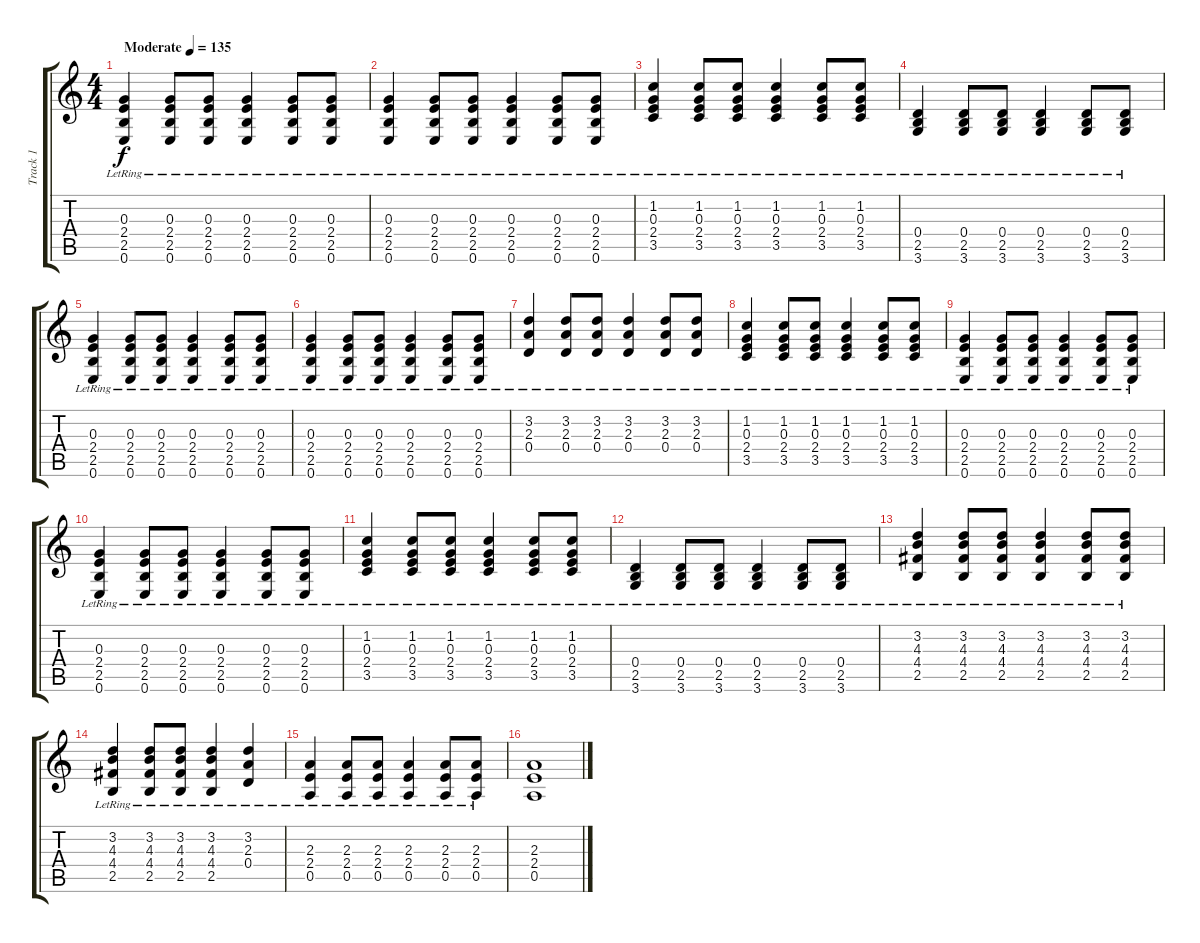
\track ("Track 1" "Track 1") {instrument acousticguitarnylon}
\staff {score tabs}
\tuning (E4 B3 G3 D3 A2 E2) {hide}
\ts (4 4)
\tempo (135 "Moderate")
\clef g2
\ks c
(0.3{lr} 2.4{lr} 2.5{lr} 0.6{lr}).4{dy f instrument acousticguitarnylon} (0.3{lr} 2.4{lr} 2.5{lr} 0.6{lr}).8 (0.3{lr} 2.4{lr} 2.5{lr} 0.6{lr}).8 (0.3{lr} 2.4{lr} 2.5{lr} 0.6{lr}).4 (0.3{lr} 2.4{lr} 2.5{lr} 0.6{lr}).8 (0.3{lr} 2.4{lr} 2.5{lr} 0.6{lr}).8 |
(0.3{lr} 2.4{lr} 2.5{lr} 0.6{lr}).4 (0.3{lr} 2.4{lr} 2.5{lr} 0.6{lr}).8 (0.3{lr} 2.4{lr} 2.5{lr} 0.6{lr}).8 (0.3{lr} 2.4{lr} 2.5{lr} 0.6{lr}).4 (0.3{lr} 2.4{lr} 2.5{lr} 0.6{lr}).8 (0.3{lr} 2.4{lr} 2.5{lr} 0.6{lr}).8 |
(1.2{lr} 0.3{lr} 2.4{lr} 3.5{lr}).4 (1.2{lr} 0.3{lr} 2.4{lr} 3.5{lr}).8 (1.2{lr} 0.3{lr} 2.4{lr} 3.5{lr}).8 (1.2{lr} 0.3{lr} 2.4{lr} 3.5{lr}).4 (1.2{lr} 0.3{lr} 2.4{lr} 3.5{lr}).8 (1.2{lr} 0.3{lr} 2.4{lr} 3.5{lr}).8 |
(0.4{lr} 2.5{lr} 3.6{lr}).4 (0.4{lr} 2.5{lr} 3.6{lr}).8 (0.4{lr} 2.5{lr} 3.6{lr}).8 (0.4{lr} 2.5{lr} 3.6{lr}).4 (0.4{lr} 2.5{lr} 3.6{lr}).8 (0.4{lr} 2.5{lr} 3.6{lr}).8 |
(0.3{lr} 2.4{lr} 2.5{lr} 0.6{lr}).4 (0.3{lr} 2.4{lr} 2.5{lr} 0.6{lr}).8 (0.3{lr} 2.4{lr} 2.5{lr} 0.6{lr}).8 (0.3{lr} 2.4{lr} 2.5{lr} 0.6{lr}).4 (0.3{lr} 2.4{lr} 2.5{lr} 0.6{lr}).8 (0.3{lr} 2.4{lr} 2.5{lr} 0.6{lr}).8 |
(0.3{lr} 2.4{lr} 2.5{lr} 0.6{lr}).4 (0.3{lr} 2.4{lr} 2.5{lr} 0.6{lr}).8 (0.3{lr} 2.4{lr} 2.5{lr} 0.6{lr}).8 (0.3{lr} 2.4{lr} 2.5{lr} 0.6{lr}).4 (0.3{lr} 2.4{lr} 2.5{lr} 0.6{lr}).8 (0.3{lr} 2.4{lr} 2.5{lr} 0.6{lr}).8 |
(3.2{lr} 2.3{lr} 0.4{lr}).4 (3.2{lr} 2.3{lr} 0.4{lr}).8 (3.2{lr} 2.3{lr} 0.4{lr}).8 (3.2{lr} 2.3{lr} 0.4{lr}).4 (3.2{lr} 2.3{lr} 0.4{lr}).8 (3.2{lr} 2.3{lr} 0.4{lr}).8 |
(1.2{lr} 0.3{lr} 2.4{lr} 3.5{lr}).4 (1.2{lr} 0.3{lr} 2.4{lr} 3.5{lr}).8 (1.2{lr} 0.3{lr} 2.4{lr} 3.5{lr}).8 (1.2{lr} 0.3{lr} 2.4{lr} 3.5{lr}).4 (1.2{lr} 0.3{lr} 2.4{lr} 3.5{lr}).8 (1.2{lr} 0.3{lr} 2.4{lr} 3.5{lr}).8 |
(0.3{lr} 2.4{lr} 2.5{lr} 0.6{lr}).4 (0.3{lr} 2.4{lr} 2.5{lr} 0.6{lr}).8 (0.3{lr} 2.4{lr} 2.5{lr} 0.6{lr}).8 (0.3{lr} 2.4{lr} 2.5{lr} 0.6{lr}).4 (0.3{lr} 2.4{lr} 2.5{lr} 0.6{lr}).8 (0.3{lr} 2.4{lr} 2.5{lr} 0.6{lr}).8 |
(0.3{lr} 2.4{lr} 2.5{lr} 0.6{lr}).4 (0.3{lr} 2.4{lr} 2.5{lr} 0.6{lr}).8 (0.3{lr} 2.4{lr} 2.5{lr} 0.6{lr}).8 (0.3{lr} 2.4{lr} 2.5{lr} 0.6{lr}).4 (0.3{lr} 2.4{lr} 2.5{lr} 0.6{lr}).8 (0.3{lr} 2.4{lr} 2.5{lr} 0.6{lr}).8 |
(1.2{lr} 0.3{lr} 2.4{lr} 3.5{lr}).4 (1.2{lr} 0.3{lr} 2.4{lr} 3.5{lr}).8 (1.2{lr} 0.3{lr} 2.4{lr} 3.5{lr}).8 (1.2{lr} 0.3{lr} 2.4{lr} 3.5{lr}).4 (1.2{lr} 0.3{lr} 2.4{lr} 3.5{lr}).8 (1.2{lr} 0.3{lr} 2.4{lr} 3.5{lr}).8 |
(0.4{lr} 2.5{lr} 3.6{lr}).4 (0.4{lr} 2.5{lr} 3.6{lr}).8 (0.4{lr} 2.5{lr} 3.6{lr}).8 (0.4{lr} 2.5{lr} 3.6{lr}).4 (0.4{lr} 2.5{lr} 3.6{lr}).8 (0.4{lr} 2.5{lr} 3.6{lr}).8 |
(3.2{lr} 4.3{lr} 4.4{lr} 2.5{lr}).4 (3.2{lr} 4.3{lr} 4.4{lr} 2.5{lr}).8 (3.2{lr} 4.3{lr} 4.4{lr} 2.5{lr}).8 (3.2{lr} 4.3{lr} 4.4{lr} 2.5{lr}).4 (3.2{lr} 4.3{lr} 4.4{lr} 2.5{lr}).8 (3.2{lr} 4.3{lr} 4.4{lr} 2.5{lr}).8 |
(3.2{lr} 4.3{lr} 4.4{lr} 2.5{lr}).4 (3.2{lr} 4.3{lr} 4.4{lr} 2.5{lr}).8 (3.2{lr} 4.3{lr} 4.4{lr} 2.5{lr}).8 (3.2{lr} 4.3{lr} 4.4{lr} 2.5{lr}).4 (3.2{lr} 2.3{lr} 0.4{lr}).4 |
(2.3{lr} 2.4{lr} 0.5{lr}).4 (2.3{lr} 2.4{lr} 0.5{lr}).8 (2.3{lr} 2.4{lr} 0.5{lr}).8 (2.3{lr} 2.4{lr} 0.5{lr}).4 (2.3{lr} 2.4{lr} 0.5{lr}).8 (2.3{lr} 2.4{lr} 0.5{lr}).8 |
(2.3 2.4 0.5).1
